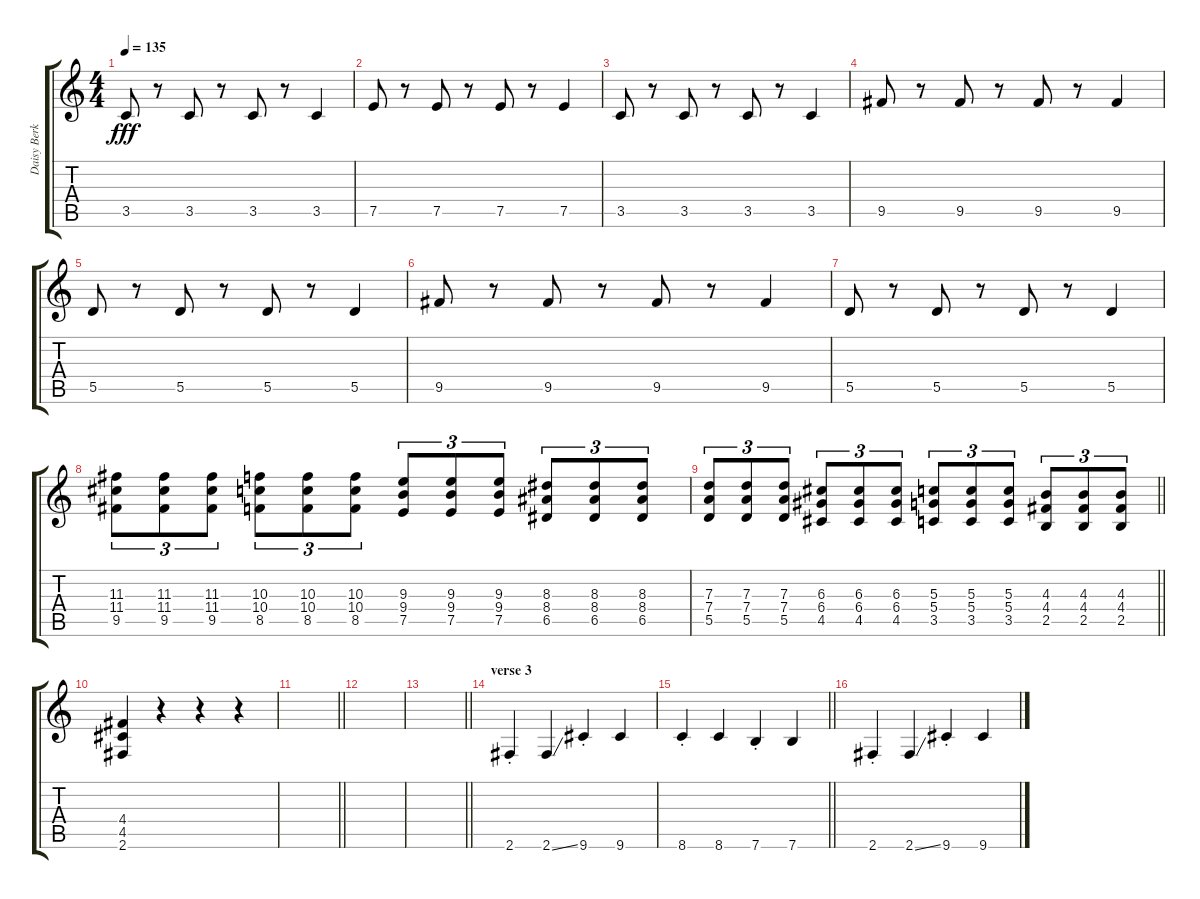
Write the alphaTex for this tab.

\track ("Daisy Berkowitz" "Daisy Berk") {instrument overdrivenguitar}
\staff {score tabs}
\tuning (E4 B3 G3 D3 A2 E2) {hide}
\ts (4 4)
\tempo 135
\clef g2
\ks c
3.5.8{dy fff} r.8 3.5.8 r.8 3.5.8 r.8 3.5.4 |
7.5.8 r.8 7.5.8 r.8 7.5.8 r.8 7.5.4 |
3.5.8 r.8 3.5.8 r.8 3.5.8 r.8 3.5.4 |
9.5.8 r.8 9.5.8 r.8 9.5.8 r.8 9.5.4 |
5.5.8 r.8 5.5.8 r.8 5.5.8 r.8 5.5.4 |
9.5.8 r.8 9.5.8 r.8 9.5.8 r.8 9.5.4 |
5.5.8 r.8 5.5.8 r.8 5.5.8 r.8 5.5.4 |
(11.3 11.4 9.5).8{tu (3 2)} (11.3 11.4 9.5).8{tu (3 2)} (11.3 11.4 9.5).8{tu (3 2)} (10.3 10.4 8.5).8{tu (3 2)} (10.3 10.4 8.5).8{tu (3 2)} (10.3 10.4 8.5).8{tu (3 2)} (9.3 9.4 7.5).8{tu (3 2)} (9.3 9.4 7.5).8{tu (3 2)} (9.3 9.4 7.5).8{tu (3 2)} (8.3 8.4 6.5).8{tu (3 2)} (8.3 8.4 6.5).8{tu (3 2)} (8.3 8.4 6.5).8{tu (3 2)} |
\barLineRight lightlight
(7.3 7.4 5.5).8{tu (3 2)} (7.3 7.4 5.5).8{tu (3 2)} (7.3 7.4 5.5).8{tu (3 2)} (6.3 6.4 4.5).8{tu (3 2)} (6.3 6.4 4.5).8{tu (3 2)} (6.3 6.4 4.5).8{tu (3 2)} (5.3 5.4 3.5).8{tu (3 2)} (5.3 5.4 3.5).8{tu (3 2)} (5.3 5.4 3.5).8{tu (3 2)} (4.3 4.4 2.5).8{tu (3 2)} (4.3 4.4 2.5).8{tu (3 2)} (4.3 4.4 2.5).8{tu (3 2)} |
(4.4 4.5 2.6).4 r.4 r.4 r.4 |
\barLineRight lightlight
|
|
\barLineRight lightlight
|
\section ("" "verse 3")
2.6{st}.4 2.6{ss}.4 9.6{st}.4 9.6.4 |
\barLineRight lightlight
8.6{st}.4 8.6.4 7.6{st}.4 7.6.4 |
2.6{st}.4 2.6{ss}.4 9.6{st}.4 9.6.4
